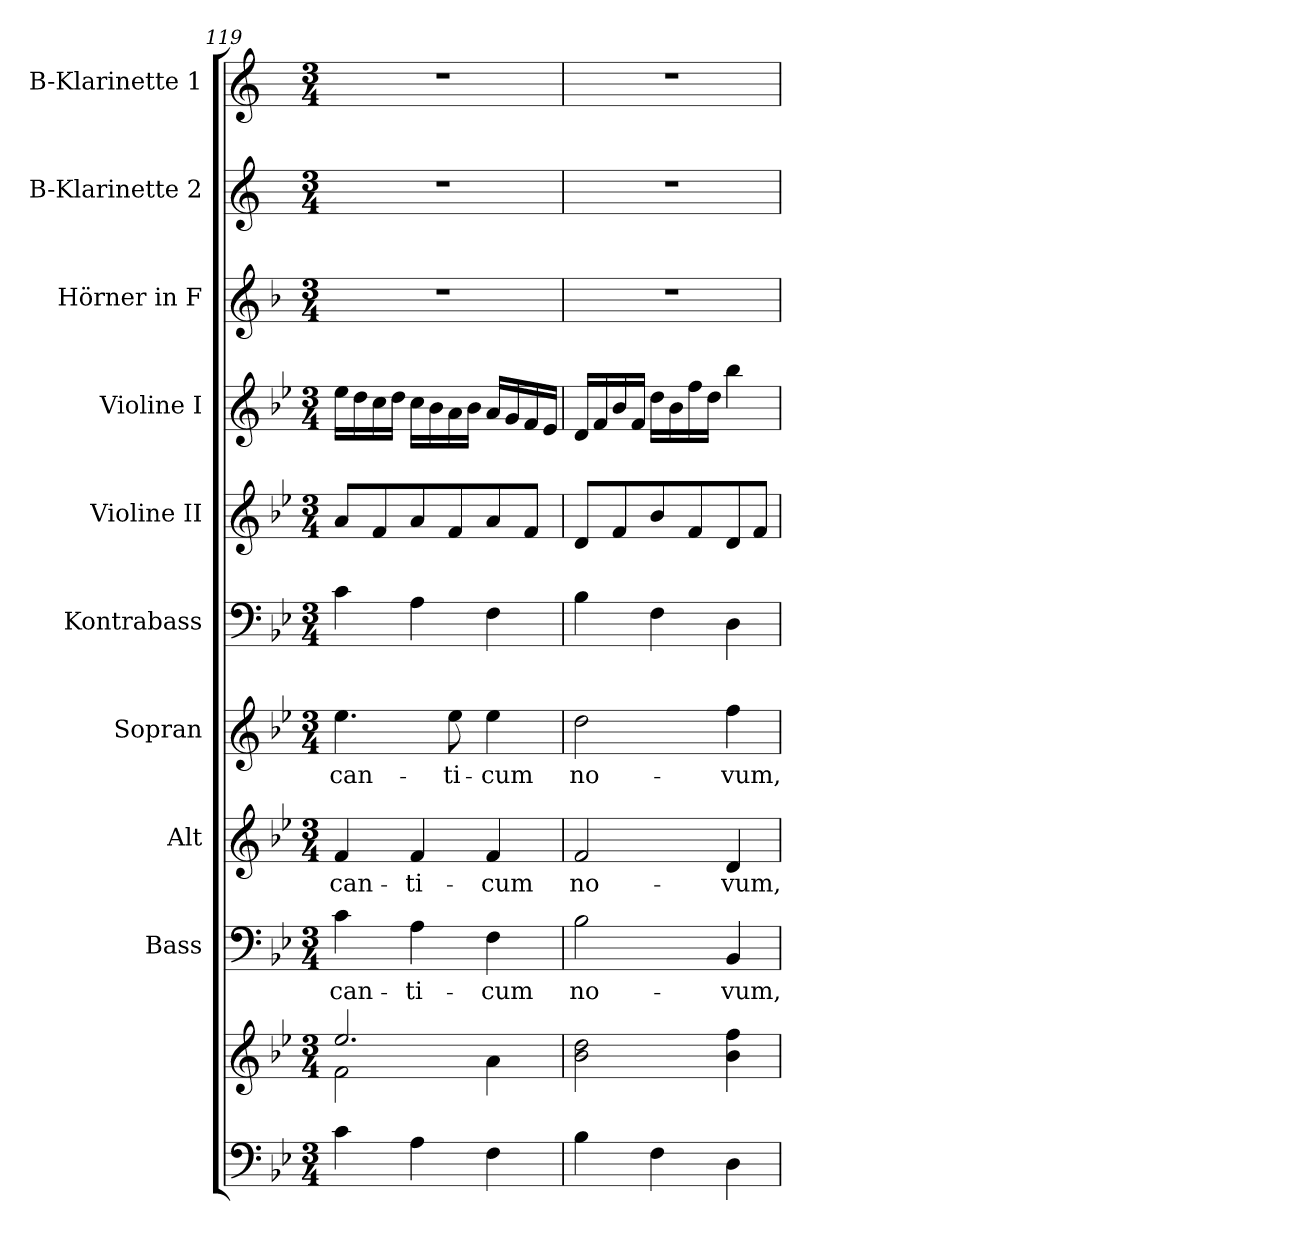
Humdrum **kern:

**kern	**kern	**kern	**text	**kern	**text	**kern	**text	**kern	**kern	**kern	**kern	**kern	**kern
*part10	*part10	*part9	*part9	*part8	*part8	*part7	*part7	*part6	*part5	*part4	*part3	*part2	*part1
*staff11	*staff10	*staff9	*staff9	*staff8	*staff8	*staff7	*staff7	*staff6	*staff5	*staff4	*staff3	*staff2	*staff1
*	*	*I"Bass	*	*I"Alt	*	*I"Sopran	*	*I"Kontrabass	*I"Violine II	*I"Violine I	*I"Hörner in F	*I"B-Klarinette 2	*I"B-Klarinette 1
*	*	*I'B.	*	*I'A.	*	*I'S.	*	*I'Kb.	*I'Vl. II	*I'Vl. I	*	*I'B Kl. 2	*I'B Kl. 1
!!LO:PB:g=z
*clefF4	*clefG2	*clefF4	*	*clefG2	*	*clefG2	*	*clefF4	*clefG2	*clefG2	*clefG2	*clefG2	*clefG2
*	*	*	*	*	*	*	*	*ITrd7c12	*	*	*ITrd4c7	*ITrd1c2	*ITrd1c2
*k[b-e-]	*k[b-e-]	*k[b-e-]	*	*k[b-e-]	*	*k[b-e-]	*	*k[b-e-]	*k[b-e-]	*k[b-e-]	*k[b-e-]	*k[b-e-]	*k[b-e-]
*B-:	*B-:	*B-:	*	*B-:	*	*B-:	*	*B-:	*B-:	*B-:	*B-:	*B-:	*B-:
*M3/4	*M3/4	*M3/4	*	*M3/4	*	*M3/4	*	*M3/4	*M3/4	*M3/4	*M3/4	*M3/4	*M3/4
=119	=119	=119	=119	=119	=119	=119	=119	=119	=119	=119	=119	=119	=119
*	*^	*	*	*	*	*	*	*	*	*	*	*	*
!	!	!	!	!LO:LY:b	!	!LO:LY:b	!	!LO:LY:b	!	!	!	!	!	!
4c\	2.ee-/	2f\	4c\	can-	4f/	can-	4.ee-\	can-	4C\	8a/L	16ee-\LL	2.r	2.r	2.r
.	.	.	.	.	.	.	.	.	.	.	16dd\	.	.	.
.	.	.	.	.	.	.	.	.	.	8f/	16cc\	.	.	.
.	.	.	.	.	.	.	.	.	.	.	16dd\JJ	.	.	.
!	!	!	!	!LO:LY:b	!	!LO:LY:b	!	!	!	!	!	!	!	!
4A\	.	.	4A\	-ti-	4f/	-ti-	.	.	4AA\	8a/	16cc\LL	.	.	.
.	.	.	.	.	.	.	.	.	.	.	16b-\	.	.	.
!	!	!	!	!	!	!	!	!LO:LY:b	!	!	!	!	!	!
.	.	.	.	.	.	.	8ee-\	-ti-	.	8f/	16a\	.	.	.
.	.	.	.	.	.	.	.	.	.	.	16b-\JJ	.	.	.
!	!	!	!	!LO:LY:b	!	!LO:LY:b	!	!LO:LY:b	!	!	!	!	!	!
4F\	.	4a\	4F\	-cum	4f/	-cum	4ee-\	-cum	4FF\	8a/	16a/LL	.	.	.
.	.	.	.	.	.	.	.	.	.	.	16g/	.	.	.
.	.	.	.	.	.	.	.	.	.	8f/J	16f/	.	.	.
.	.	.	.	.	.	.	.	.	.	.	16e-/JJ	.	.	.
*	*v	*v	*	*	*	*	*	*	*	*	*	*	*	*
=120	=120	=120	=120	=120	=120	=120	=120	=120	=120	=120	=120	=120	=120
!	!	!	!LO:LY:b	!	!LO:LY:b	!	!LO:LY:b	!	!	!	!	!	!
4B-\	2b-\ 2dd\	2B-\	no-	2f/	no-	2dd\	no-	4BB-\	8d/L	16d/LL	2.r	2.r	2.r
.	.	.	.	.	.	.	.	.	.	16f/	.	.	.
.	.	.	.	.	.	.	.	.	8f/	16b-/	.	.	.
.	.	.	.	.	.	.	.	.	.	16f/JJ	.	.	.
4F\	.	.	.	.	.	.	.	4FF\	8b-/	16dd\LL	.	.	.
.	.	.	.	.	.	.	.	.	.	16b-\	.	.	.
.	.	.	.	.	.	.	.	.	8f/	16ff\	.	.	.
.	.	.	.	.	.	.	.	.	.	16dd\JJ	.	.	.
!	!	!	!LO:LY:b	!	!LO:LY:b	!	!LO:LY:b	!	!	!	!	!	!
4D\	4b-\ 4ff\	4BB-/	-vum,	4d/	-vum,	4ff\	-vum,	4DD\	8d/	4bb-\	.	.	.
.	.	.	.	.	.	.	.	.	8f/J	.	.	.	.
=	=	=	=	=	=	=	=	=	=	=	=	=	=
*-	*-	*-	*-	*-	*-	*-	*-	*-	*-	*-	*-	*-	*-
